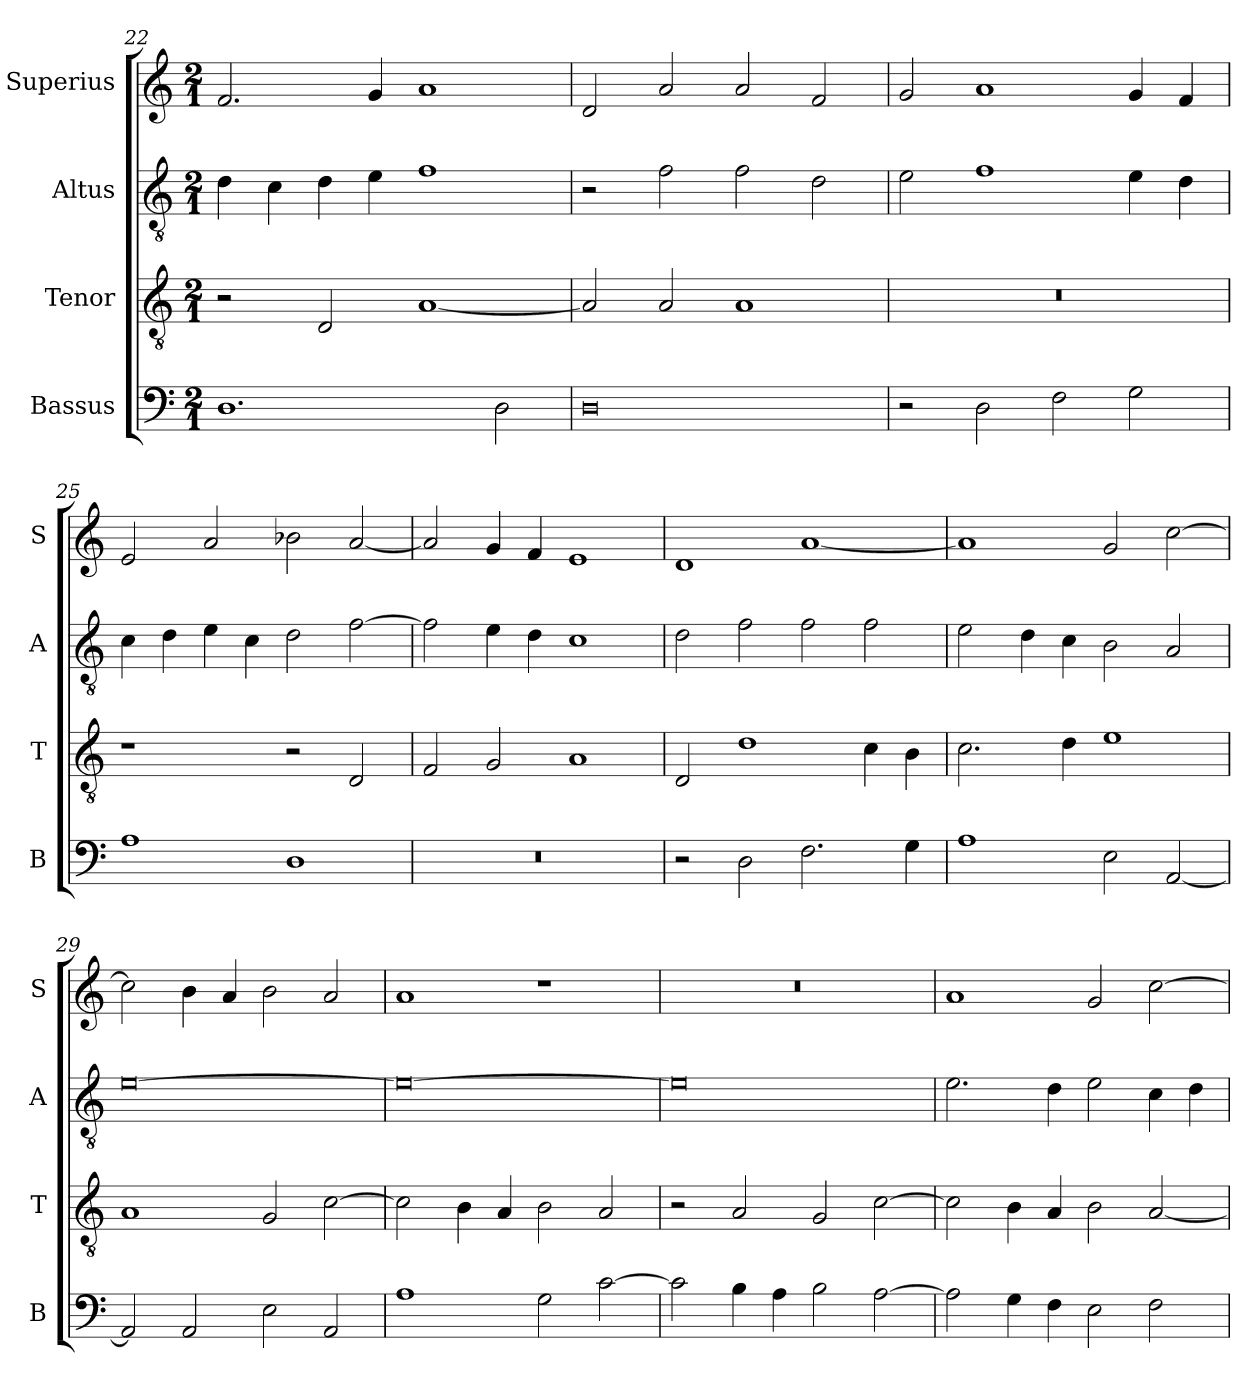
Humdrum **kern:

**kern	**kern	**kern	**kern
*part4	*part3	*part2	*part1
*staff4	*staff3	*staff2	*staff1
*I"Bassus	*I"Tenor	*I"Altus	*I"Superius
*I'B	*I'T	*I'A	*I'S
*clefF4	*clefGv2	*clefGv2	*clefG2
*k[]	*k[]	*k[]	*k[]
*C:	*C:	*C:	*C:
*M2/1	*M2/1	*M2/1	*M2/1
=22	=22	=22	=22
1.D	2r	4d	2.f
.	.	4c	.
.	2D	4d	.
.	.	4e	4g
.	[1A	1f	1a
2D	.	.	.
=23	=23	=23	=23
0D	2A]	2r	2d
.	2A	2f	2a
.	1A	2f	2a
.	.	2d	2f
=24	=24	=24	=24
2r	0r	2e	2g
2D	.	1f	1a
2F	.	.	.
2G	.	4e	4g
.	.	4d	4f
=25	=25	=25	=25
1A	1r	4c	2e
.	.	4d	.
.	.	4e	2a
.	.	4c	.
1D	2r	2d	2b-X
.	2D	[2f	[2a
=26	=26	=26	=26
0r	2F	2f]	2a]
.	2G	4e	4g
.	.	4d	4f
.	1A	1c	1e
=27	=27	=27	=27
2r	2D	2d	1d
2D	1d	2f	.
2.F	.	2f	[1a
.	4c	2f	.
4G	4B	.	.
=28	=28	=28	=28
1A	2.c	2e	1a]
.	.	4d	.
.	4d	4c	.
2E	1e	2B	2g
[2AA	.	2A	[2cc
=29	=29	=29	=29
2AA]	1A	[0e	2cc]
2AA	.	.	4b
.	.	.	4a
2E	2G	.	2b
2AA	[2c	.	2a
=30	=30	=30	=30
1A	2c]	0e_	1a
.	4B	.	.
.	4A	.	.
2G	2B	.	1r
[2c	2A	.	.
=31	=31	=31	=31
2c]	2r	0e]	0r
4B	2A	.	.
4A	.	.	.
2B	2G	.	.
[2A	[2c	.	.
=32	=32	=32	=32
2A]	2c]	2.e	1a
4G	4B	.	.
4F	4A	4d	.
2E	2B	2e	2g
2F	[2A	4c	[2cc
.	.	4d	.
=	=	=	=
*-	*-	*-	*-
